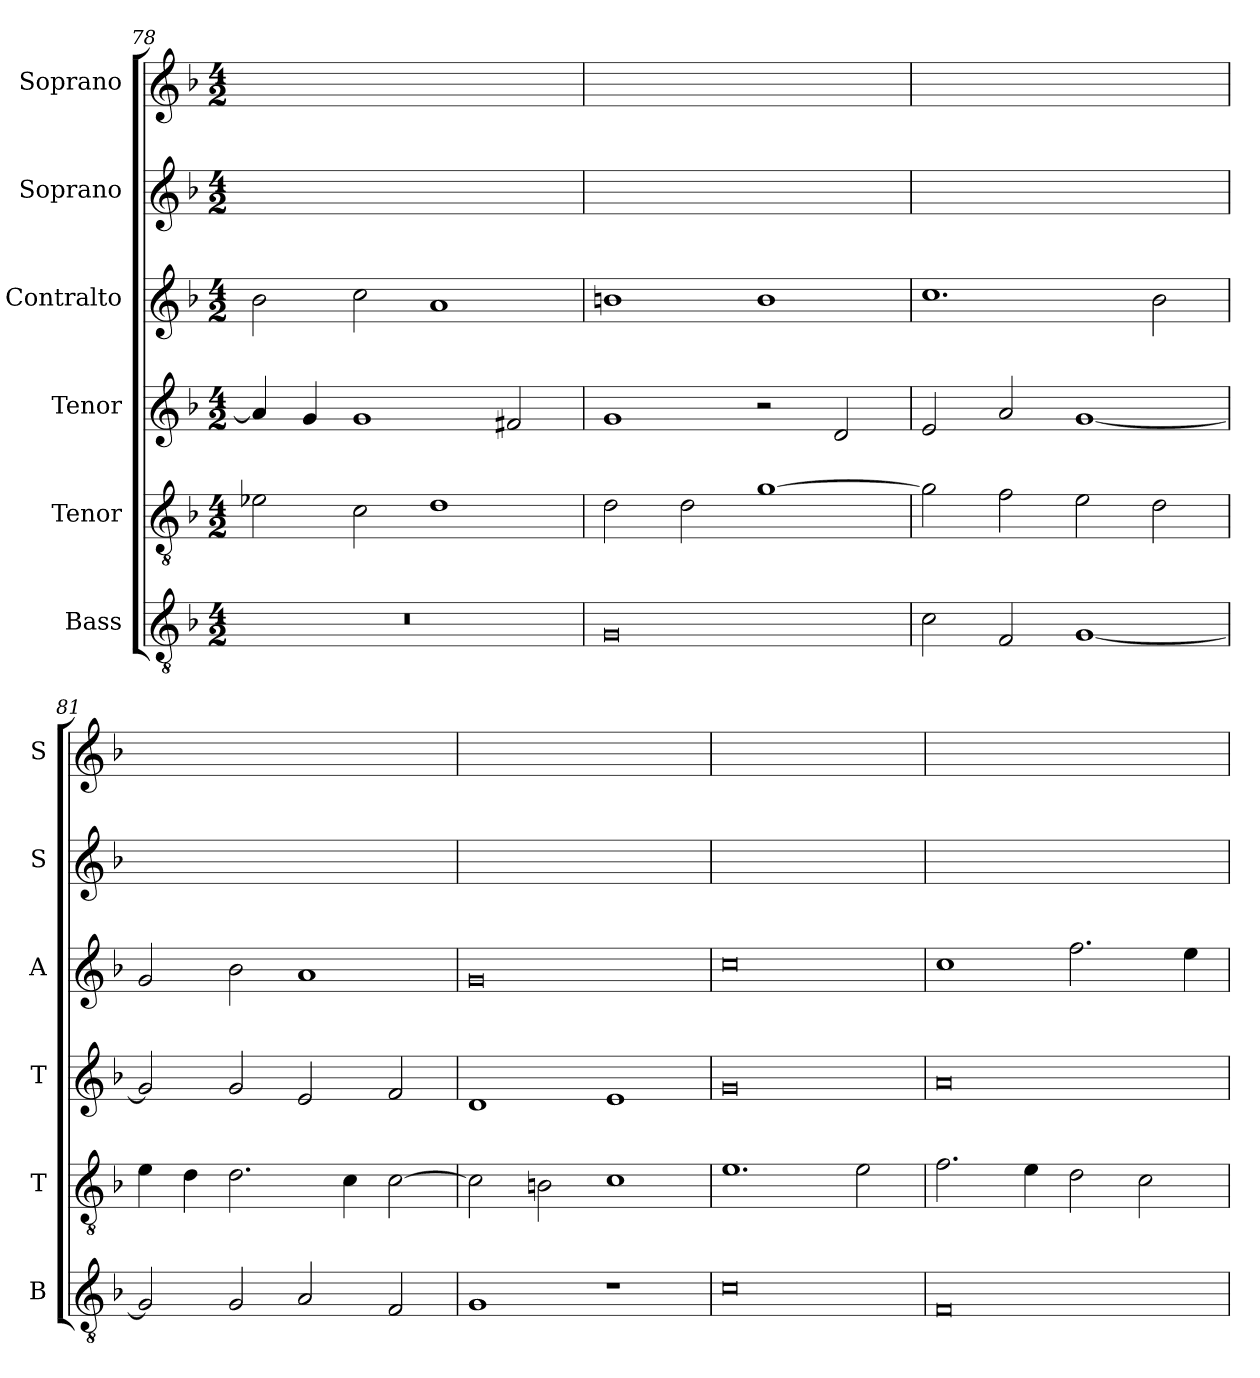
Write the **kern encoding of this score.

**kern	**kern	**kern	**kern	**kern	**kern
*part6	*part5	*part4	*part3	*part2	*part1
*staff6	*staff5	*staff4	*staff3	*staff2	*staff1
*I"Bass	*I"Tenor	*I"Tenor	*I"Contralto	*I"Soprano	*I"Soprano
*I'B	*I'T	*I'T	*I'A	*I'S	*I'S
*clefGv2	*clefGv2	*clefG2	*clefG2	*clefG2	*clefG2
*k[b-]	*k[b-]	*k[b-]	*k[b-]	*k[b-]	*k[b-]
*G:dor	*G:dor	*G:dor	*G:dor	*G:dor	*G:dor
*M4/2	*M4/2	*M4/2	*M4/2	*M4/2	*M4/2
=78	=78	=78	=78	=78	=78
0r	2e-X	4a]	2b-	0ryy	0ryy
.	.	4g	.	.	.
.	2c	1g	2cc	.	.
.	1d	.	1a	.	.
.	.	2f#X	.	.	.
=79	=79	=79	=79	=79	=79
0G	2d	1g	1bn	0ryy	0ryy
.	2d	.	.	.	.
.	[1g	2r	1b	.	.
.	.	2d	.	.	.
=80	=80	=80	=80	=80	=80
2c	2g]	2e	1.cc	0ryy	0ryy
2F	2f	2a	.	.	.
[1G	2e	[1g	.	.	.
.	2d	.	2b-	.	.
=81	=81	=81	=81	=81	=81
2G]	4e	2g]	2g	0ryy	0ryy
.	4d	.	.	.	.
2G	2.d	2g	2b-	.	.
2A	.	2e	1a	.	.
.	4c	.	.	.	.
2F	[2c	2f	.	.	.
=82	=82	=82	=82	=82	=82
1G	2c]	1d	0g	0ryy	0ryy
.	2Bn	.	.	.	.
1r	1c	1e	.	.	.
=83	=83	=83	=83	=83	=83
0c	1.e	0g	0cc	0ryy	0ryy
.	2e	.	.	.	.
=84	=84	=84	=84	=84	=84
0F	2.f	0a	1cc	0ryy	0ryy
.	4e	.	.	.	.
.	2d	.	2.ff	.	.
.	2c	.	.	.	.
.	.	.	4ee	.	.
=	=	=	=	=	=
*-	*-	*-	*-	*-	*-
